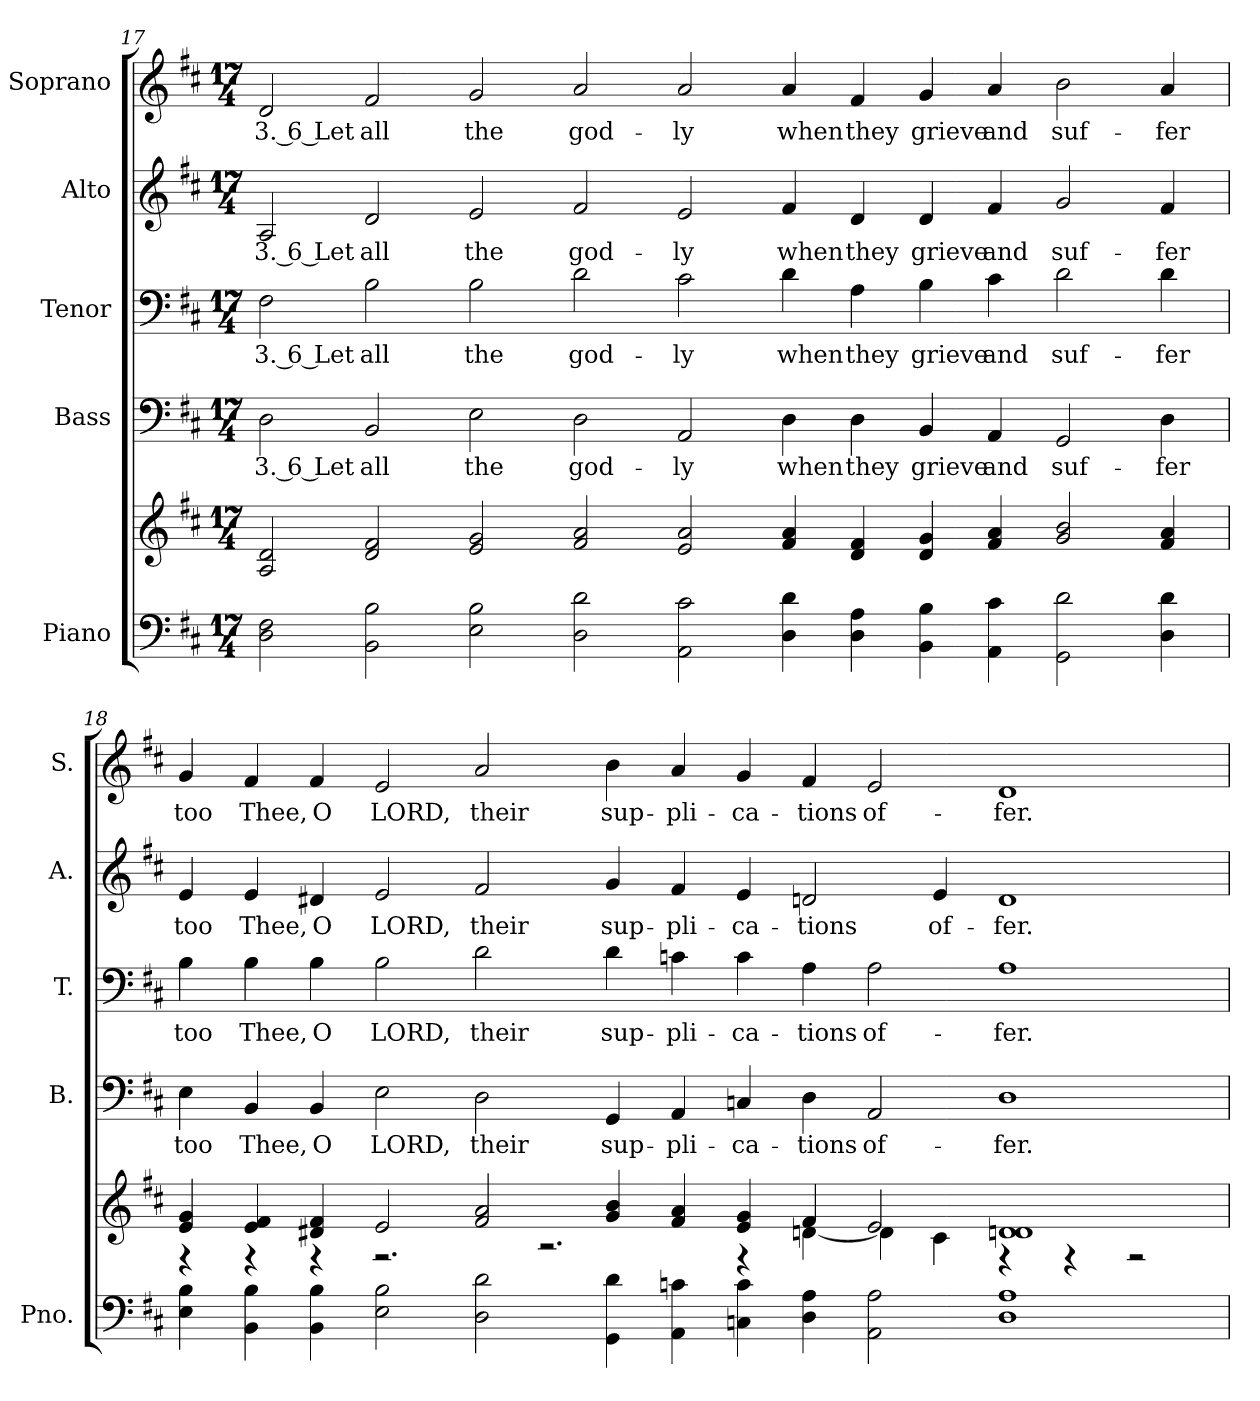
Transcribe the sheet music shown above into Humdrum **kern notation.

**kern	**kern	**kern	**text	**kern	**text	**kern	**text	**kern	**text
*part5	*part5	*part4	*part4	*part3	*part3	*part2	*part2	*part1	*part1
*staff6	*staff5	*staff4	*staff4	*staff3	*staff3	*staff2	*staff2	*staff1	*staff1
*I"Piano	*	*I"Bass	*	*I"Tenor	*	*I"Alto	*	*I"Soprano	*
*I'Pno.	*	*I'B.	*	*I'T.	*	*I'A.	*	*I'S.	*
!!LO:PB:g=z
*clefF4	*clefG2	*clefF4	*	*clefF4	*	*clefG2	*	*clefG2	*
*k[f#c#]	*k[f#c#]	*k[f#c#]	*	*k[f#c#]	*	*k[f#c#]	*	*k[f#c#]	*
*D:	*D:	*D:	*	*D:	*	*D:	*	*D:	*
*M17/4	*M17/4	*M17/4	*	*M17/4	*	*M17/4	*	*M17/4	*
=17	=17	=17	=17	=17	=17	=17	=17	=17	=17
!	!	!	!LO:LY:b:color=#000000	!	!	!	!	!	!
!	!	!	!	!	!LO:LY:b:color=#000000	!	!	!	!
!	!	!	!	!	!	!	!LO:LY:b:color=#000000	!	!
!	!	!	!	!	!	!	!	!	!LO:LY:b:color=#000000
2Di\ 2F#i	2Ai/ 2di	2Di\	3. 6 Let	2F#i\	3. 6 Let	2Ai/	3. 6 Let	2di/	3. 6 Let
!	!	!	!LO:LY:b:color=#000000	!	!	!	!	!	!
!	!	!	!	!	!LO:LY:b:color=#000000	!	!	!	!
!	!	!	!	!	!	!	!LO:LY:b:color=#000000	!	!
!	!	!	!	!	!	!	!	!	!LO:LY:b:color=#000000
2BBi\ 2Bi	2di/ 2f#i	2BBi/	all	2Bi\	all	2di/	all	2f#i/	all
!	!	!	!LO:LY:b:color=#000000	!	!	!	!	!	!
!	!	!	!	!	!LO:LY:b:color=#000000	!	!	!	!
!	!	!	!	!	!	!	!LO:LY:b:color=#000000	!	!
!	!	!	!	!	!	!	!	!	!LO:LY:b:color=#000000
2Ei\ 2Bi	2ei/ 2gi	2Ei\	the	2Bi\	the	2ei/	the	2gi/	the
!	!	!	!LO:LY:b:color=#000000	!	!	!	!	!	!
!	!	!	!	!	!LO:LY:b:color=#000000	!	!	!	!
!	!	!	!	!	!	!	!LO:LY:b:color=#000000	!	!
!	!	!	!	!	!	!	!	!	!LO:LY:b:color=#000000
2Di\ 2di	2f#i/ 2ai	2Di\	god-	2di\	god-	2f#i/	god-	2ai/	god-
!	!	!	!LO:LY:b:color=#000000	!	!	!	!	!	!
!	!	!	!	!	!LO:LY:b:color=#000000	!	!	!	!
!	!	!	!	!	!	!	!LO:LY:b:color=#000000	!	!
!	!	!	!	!	!	!	!	!	!LO:LY:b:color=#000000
2AAi\ 2c#i	2ei/ 2ai	2AAi/	-ly	2c#i\	-ly	2ei/	-ly	2ai/	-ly
!	!	!	!LO:LY:b:color=#000000	!	!	!	!	!	!
!	!	!	!	!	!LO:LY:b:color=#000000	!	!	!	!
!	!	!	!	!	!	!	!LO:LY:b:color=#000000	!	!
!	!	!	!	!	!	!	!	!	!LO:LY:b:color=#000000
4Di\ 4di	4f#i/ 4ai	4Di\	when	4di\	when	4f#i/	when	4ai/	when
!	!	!	!LO:LY:b:color=#000000	!	!	!	!	!	!
!	!	!	!	!	!LO:LY:b:color=#000000	!	!	!	!
!	!	!	!	!	!	!	!LO:LY:b:color=#000000	!	!
!	!	!	!	!	!	!	!	!	!LO:LY:b:color=#000000
4Di\ 4Ai	4di/ 4f#i	4Di\	they	4Ai\	they	4di/	they	4f#i/	they
!	!	!	!LO:LY:b:color=#000000	!	!	!	!	!	!
!	!	!	!	!	!LO:LY:b:color=#000000	!	!	!	!
!	!	!	!	!	!	!	!LO:LY:b:color=#000000	!	!
!	!	!	!	!	!	!	!	!	!LO:LY:b:color=#000000
4BBi\ 4Bi	4di/ 4gi	4BBi/	grieve	4Bi\	grieve	4di/	grieve	4gi/	grieve
!	!	!	!LO:LY:b:color=#000000	!	!	!	!	!	!
!	!	!	!	!	!LO:LY:b:color=#000000	!	!	!	!
!	!	!	!	!	!	!	!LO:LY:b:color=#000000	!	!
!	!	!	!	!	!	!	!	!	!LO:LY:b:color=#000000
4AAi\ 4c#i	4f#i/ 4ai	4AAi/	and	4c#i\	and	4f#i/	and	4ai/	and
!	!	!	!LO:LY:b:color=#000000	!	!	!	!	!	!
!	!	!	!	!	!LO:LY:b:color=#000000	!	!	!	!
!	!	!	!	!	!	!	!LO:LY:b:color=#000000	!	!
!	!	!	!	!	!	!	!	!	!LO:LY:b:color=#000000
2GGi\ 2di	2gi/ 2bi	2GGi/	suf-	2di\	suf-	2gi/	suf-	2bi\	suf-
!	!	!	!LO:LY:b:color=#000000	!	!	!	!	!	!
!	!	!	!	!	!LO:LY:b:color=#000000	!	!	!	!
!	!	!	!	!	!	!	!LO:LY:b:color=#000000	!	!
!	!	!	!	!	!	!	!	!	!LO:LY:b:color=#000000
4Di\ 4di	4f#i/ 4ai	4Di\	-fer	4di\	-fer	4f#i/	-fer	4ai/	-fer
!!LO:PB:g=z
=18	=18	=18	=18	=18	=18	=18	=18	=18	=18
*	*^	*	*	*	*	*	*	*	*
!	!	!	!	!LO:LY:b:color=#000000	!	!	!	!	!	!
!	!	!	!	!	!	!LO:LY:b:color=#000000	!	!	!	!
!	!	!	!	!	!	!	!	!LO:LY:b:color=#000000	!	!
!	!	!	!	!	!	!	!	!	!	!LO:LY:b:color=#000000
4Ei\ 4Bi	4ei/ 4gi	4r	4Ei\	too	4Bi\	too	4ei/	too	4gi/	too
!	!	!	!	!LO:LY:b:color=#000000	!	!	!	!	!	!
!	!	!	!	!	!	!LO:LY:b:color=#000000	!	!	!	!
!	!	!	!	!	!	!	!	!LO:LY:b:color=#000000	!	!
!	!	!	!	!	!	!	!	!	!	!LO:LY:b:color=#000000
4BBi\ 4Bi	4ei/ 4f#i	4r	4BBi/	Thee,	4Bi\	Thee,	4ei/	Thee,	4f#i/	Thee,
!	!	!	!	!LO:LY:b:color=#000000	!	!	!	!	!	!
!	!	!	!	!	!	!LO:LY:b:color=#000000	!	!	!	!
!	!	!	!	!	!	!	!	!LO:LY:b:color=#000000	!	!
!	!	!	!	!	!	!	!	!	!	!LO:LY:b:color=#000000
4BBi\ 4Bi	4d#Xi/ 4f#i	4r	4BBi/	O	4Bi\	O	4d#Xi/	O	4f#i/	O
!	!	!	!	!LO:LY:b:color=#000000	!	!	!	!	!	!
!	!	!	!	!	!	!LO:LY:b:color=#000000	!	!	!	!
!	!	!	!	!	!	!	!	!LO:LY:b:color=#000000	!	!
!	!	!	!	!	!	!	!	!	!	!LO:LY:b:color=#000000
2Ei\ 2Bi	2ei/	2.r	2Ei\	LORD,	2Bi\	LORD,	2ei/	LORD,	2ei/	LORD,
!	!	!	!	!LO:LY:b:color=#000000	!	!	!	!	!	!
!	!	!	!	!	!	!LO:LY:b:color=#000000	!	!	!	!
!	!	!	!	!	!	!	!	!LO:LY:b:color=#000000	!	!
!	!	!	!	!	!	!	!	!	!	!LO:LY:b:color=#000000
2Di\ 2di	2f#i/ 2ai	.	2Di\	their	2di\	their	2f#i/	their	2ai/	their
.	.	2.r	.	.	.	.	.	.	.	.
!	!	!	!	!LO:LY:b:color=#000000	!	!	!	!	!	!
!	!	!	!	!	!	!LO:LY:b:color=#000000	!	!	!	!
!	!	!	!	!	!	!	!	!LO:LY:b:color=#000000	!	!
!	!	!	!	!	!	!	!	!	!	!LO:LY:b:color=#000000
4GGi\ 4di	4gi/ 4bi	.	4GGi/	sup-	4di\	sup-	4gi/	sup-	4bi\	sup-
!	!	!	!	!LO:LY:b:color=#000000	!	!	!	!	!	!
!	!	!	!	!	!	!LO:LY:b:color=#000000	!	!	!	!
!	!	!	!	!	!	!	!	!LO:LY:b:color=#000000	!	!
!	!	!	!	!	!	!	!	!	!	!LO:LY:b:color=#000000
4AAi\ 4cni	4f#i/ 4ai	.	4AAi/	-pli-	4cni\	-pli-	4f#i/	-pli-	4ai/	-pli-
!	!	!	!	!LO:LY:b:color=#000000	!	!	!	!	!	!
!	!	!	!	!	!	!LO:LY:b:color=#000000	!	!	!	!
!	!	!	!	!	!	!	!	!LO:LY:b:color=#000000	!	!
!	!	!	!	!	!	!	!	!	!	!LO:LY:b:color=#000000
4Cni\ 4ci	4ei/ 4gi	4r	4Cni/	-ca-	4ci\	-ca-	4ei/	-ca-	4gi/	-ca-
!	!	!	!	!LO:LY:b:color=#000000	!	!	!	!	!	!
!	!	!	!	!	!	!LO:LY:b:color=#000000	!	!	!	!
!	!	!	!	!	!	!	!	!LO:LY:b:color=#000000	!	!
!	!	!	!	!	!	!	!	!	!	!LO:LY:b:color=#000000
4Di\ 4Ai	4f#i/	[<4dni\	4Di\	-tions	4Ai\	-tions	2dni/	-tions	4f#i/	-tions
!	!	!	!	!LO:LY:b:color=#000000	!	!	!	!	!	!
!	!	!	!	!	!	!LO:LY:b:color=#000000	!	!	!	!
!	!	!	!	!	!	!	!	!	!	!LO:LY:b:color=#000000
2AAi\ 2Ai	2ei/	4di\]	2AAi/	of-	2Ai\	of-	.	.	2ei/	of-
!	!	!	!	!	!	!	!	!LO:LY:b:color=#000000	!	!
.	.	4c#i\	.	.	.	.	4ei/	of-	.	.
!	!	!	!	!LO:LY:b:color=#000000	!	!	!	!	!	!
!	!	!	!	!	!	!LO:LY:b:color=#000000	!	!	!	!
!	!	!	!	!	!	!	!	!LO:LY:b:color=#000000	!	!
!	!	!	!	!	!	!	!	!	!	!LO:LY:b:color=#000000
1Di 1Ai	1dni 1di	4r	1Di	-fer.	1Ai	-fer.	1di	-fer.	1di	-fer.
.	.	4r	.	.	.	.	.	.	.	.
.	.	2r	.	.	.	.	.	.	.	.
*	*v	*v	*	*	*	*	*	*	*	*
=	=	=	=	=	=	=	=	=	=
*-	*-	*-	*-	*-	*-	*-	*-	*-	*-
